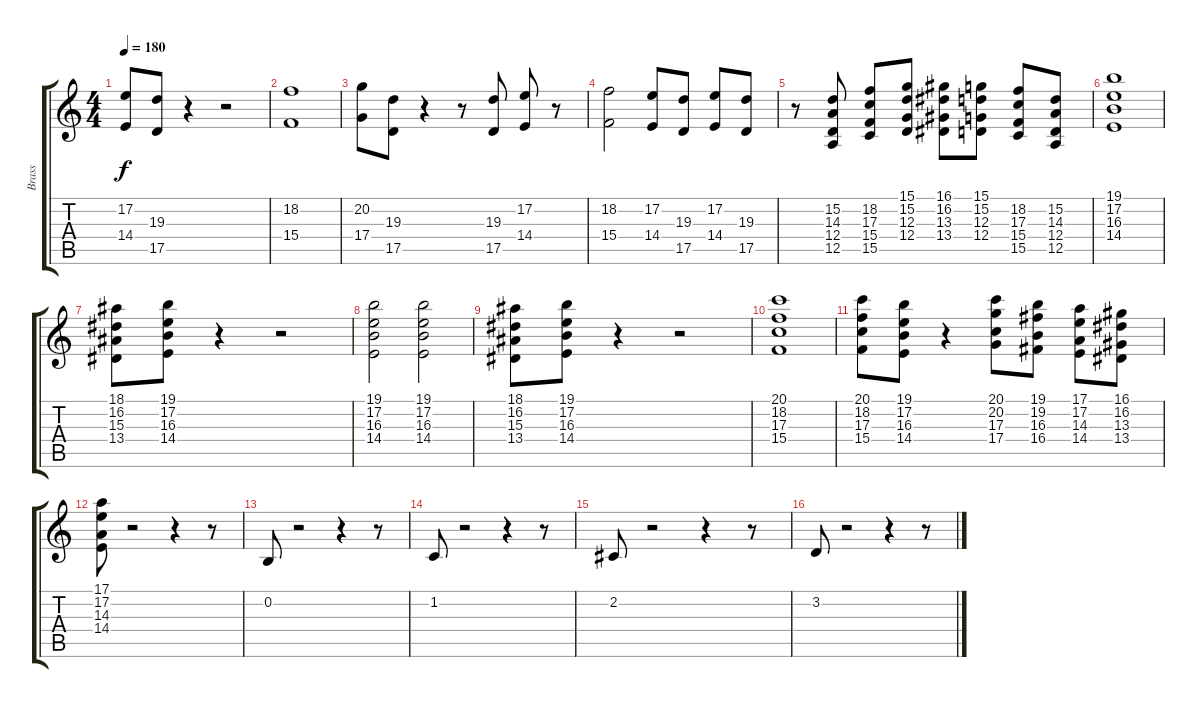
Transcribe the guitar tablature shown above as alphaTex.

\track ("Brass" "Brass") {instrument brasssection}
\staff {score tabs}
\tuning (E4 B3 G3 D3 A2 E2) {hide}
\ts (4 4)
\tempo 180
\clef g2
\ks c
(17.2 14.4).8{dy f} (19.3 17.5).8 r.4 r.2 |
(18.2 15.4).1 |
(20.2 17.4).8 (19.3 17.5).8 r.4 r.8 (19.3 17.5).8 (17.2 14.4).8 r.8 |
(18.2 15.4).2 (17.2 14.4).8 (19.3 17.5).8 (17.2 14.4).8 (19.3 17.5).8 |
r.8 (15.2 14.3 12.4 12.5).8 (18.2 17.3 15.4 15.5).8 (15.1 15.2 12.3 12.4).8 (16.1 16.2 13.3 13.4).8 (15.1 15.2 12.3 12.4).8 (18.2 17.3 15.4 15.5).8 (15.2 14.3 12.4 12.5).8 |
(19.1 17.2 16.3 14.4).1 |
(18.1 16.2 15.3 13.4).8 (19.1 17.2 16.3 14.4).8 r.4 r.2 |
(19.1 17.2 16.3 14.4).2 (19.1 17.2 16.3 14.4).2 |
(18.1 16.2 15.3 13.4).8 (19.1 17.2 16.3 14.4).8 r.4 r.2 |
(20.1 18.2 17.3 15.4).1 |
(20.1 18.2 17.3 15.4).8 (19.1 17.2 16.3 14.4).8 r.4 (20.1 20.2 17.3 17.4).8 (19.1 19.2 16.3 16.4).8 (17.1 17.2 14.3 14.4).8 (16.1 16.2 13.3 13.4).8 |
(17.1 17.2 14.3 14.4).8 r.2 r.4 r.8 |
0.2.8 r.2 r.4 r.8 |
1.2.8 r.2 r.4 r.8 |
2.2.8 r.2 r.4 r.8 |
3.2.8 r.2 r.4 r.8
